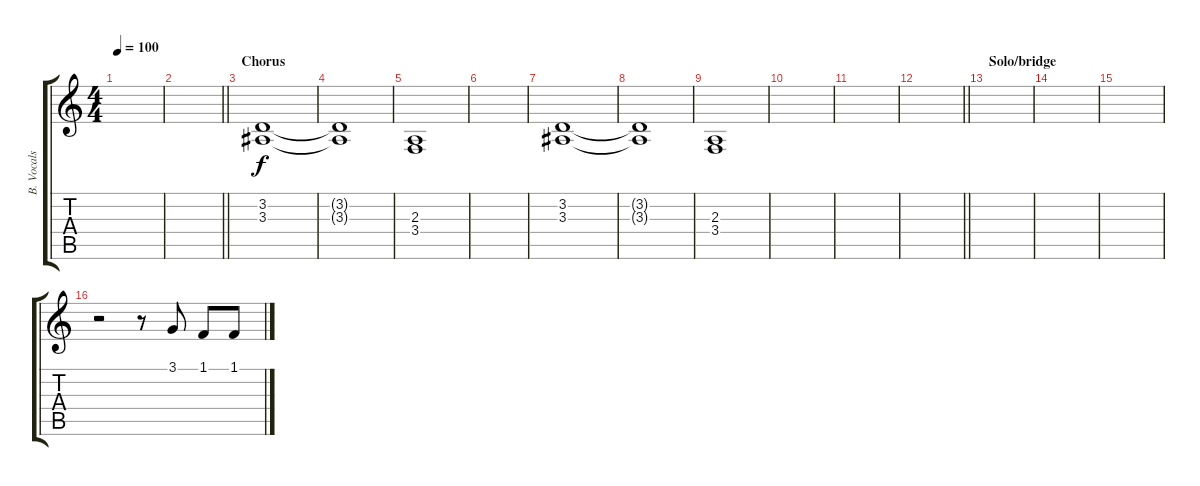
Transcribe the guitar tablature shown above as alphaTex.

\track ("B. Vocals I" "B. Vocals ") {instrument lead1square}
\staff {score tabs}
\tuning (E4 B3 G3 D3 A2 E2) {hide}
\ts (4 4)
\tempo 100
\clef g2
\ks c
|
\barLineRight lightlight
|
\section ("" "Chorus")
(3.2 3.3).1 |
(3.2{t} 3.3{t}).1 |
(2.3 3.4).1 |
|
(3.2 3.3).1 |
(3.2{t} 3.3{t}).1 |
(2.3 3.4).1 |
|
|
\barLineRight lightlight
|
\section ("" "Solo/bridge")
|
|
|
r.2 r.8 3.1.8 1.1.8 1.1.8
